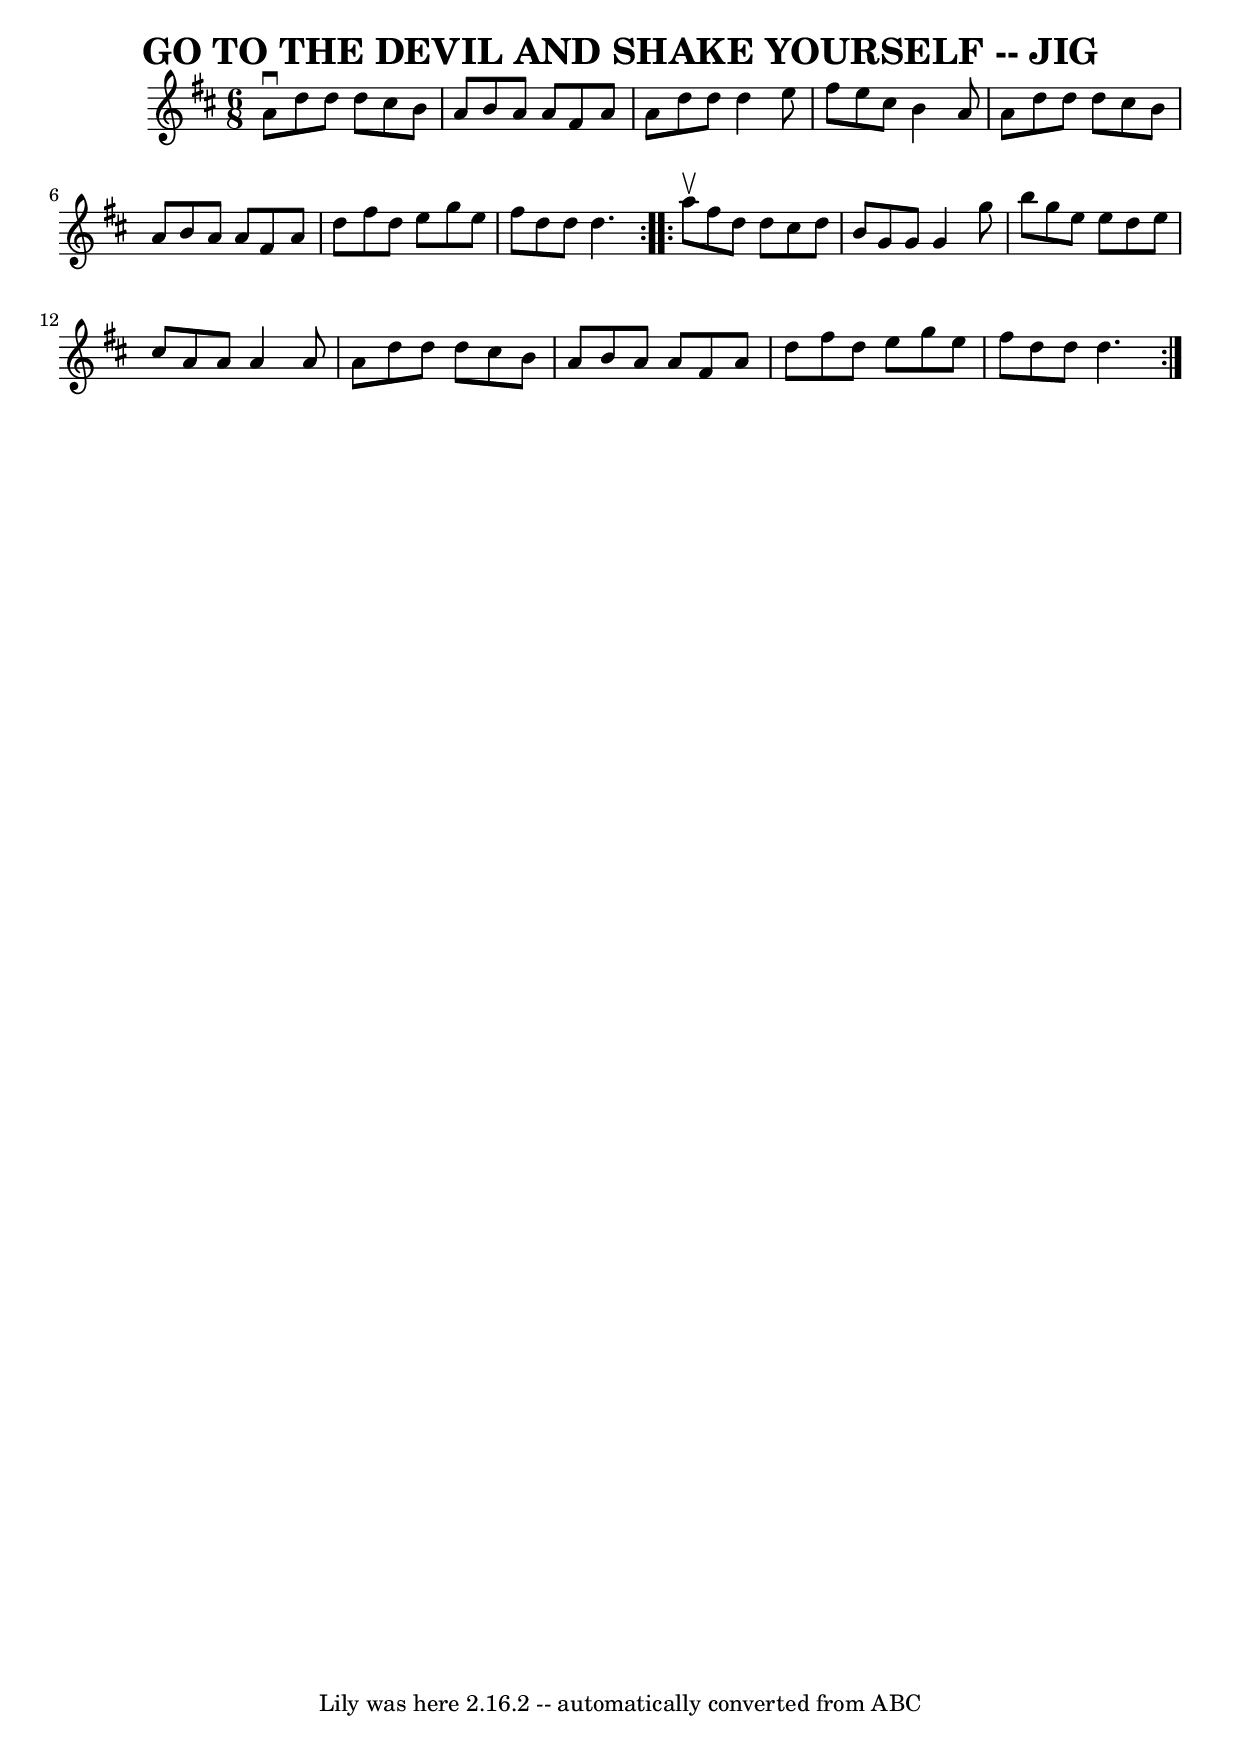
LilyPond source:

\version "2.16.2"
\include "Mammoth.ily"
\header {
  %% book = "Ryan's Mammoth Collection of Fiddle Tunes"
  crossRefNumber = "1"
  footnotes = ""
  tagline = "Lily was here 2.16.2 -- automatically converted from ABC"
  title = "GO TO THE DEVIL AND SHAKE YOURSELF -- JIG"

}
voicedefault =  {



  \repeat volta 2 {

    \time 6/8 
    \key d \major a'8^\downbow d''8 d''8 d''8 cis''8 b'8 
    |
    a'8 b'8 a'8 a'8 fis'8 a'8    |
    a'8    
    d''8 d''8 d''4 e''8    |
    fis''8 e''8 cis''8 b'4    
    a'8        |
    a'8 d''8 d''8 d''8 cis''8 b'8    |
    
    a'8 b'8 a'8 a'8 fis'8 a'8    |
    d''8 fis''8 d''8  
    e''8 g''8 e''8    |
    fis''8 d''8 d''8 d''4.    
  }     

  \repeat volta 2 {
    a''8^\upbow fis''8 d''8 d''8 cis''8 d''8    
    |
    b'8 g'8 g'8 g'4 g''8    |
    b''8 g''8 e''8  
    e''8 d''8 e''8    |
    cis''8 a'8 a'8 a'4 a'8        
    |
    a'8 d''8 d''8 d''8 cis''8 b'8    |
    a'8    
    b'8 a'8 a'8 fis'8 a'8    |
    d''8 fis''8 d''8 e''8  
    g''8 e''8    |
    fis''8 d''8 d''8 d''4.    
  }   

}

\score{
  <<

    \context Staff="default"
    {
      \voicedefault 
      
    }

  >>
  \layout {
    
  }
  \midi {
  }

}
